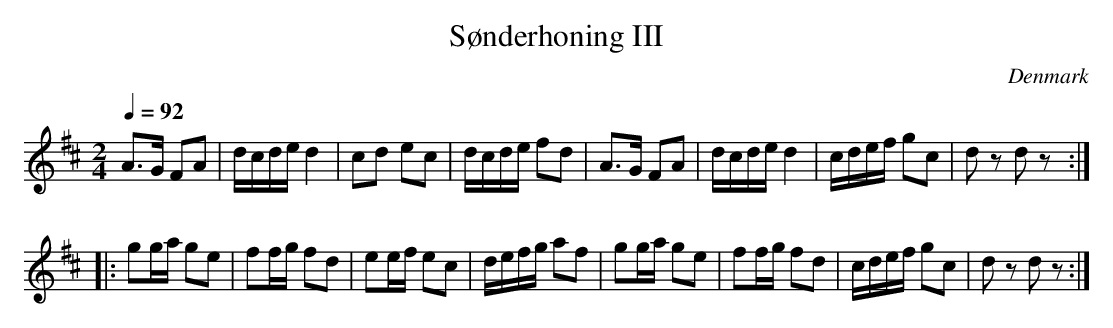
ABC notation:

X:1
T:Sønderhoning III
L:1/8
M:2/4
O:Denmark
Q:1/4=92
K:D major
A>G FA| d/c/d/e/ d2| cd ec| d/c/d/e/ fd|\
A>G FA| d/c/d/e/ d2| c/d/e/f/ gc| dz dz:|
|:\
gg/a/ ge| ff/g/ fd| ee/f/ ec| d/e/f/g/ af|\
gg/a/ ge| ff/g/ fd| c/d/e/f/ gc| dz dz:|
